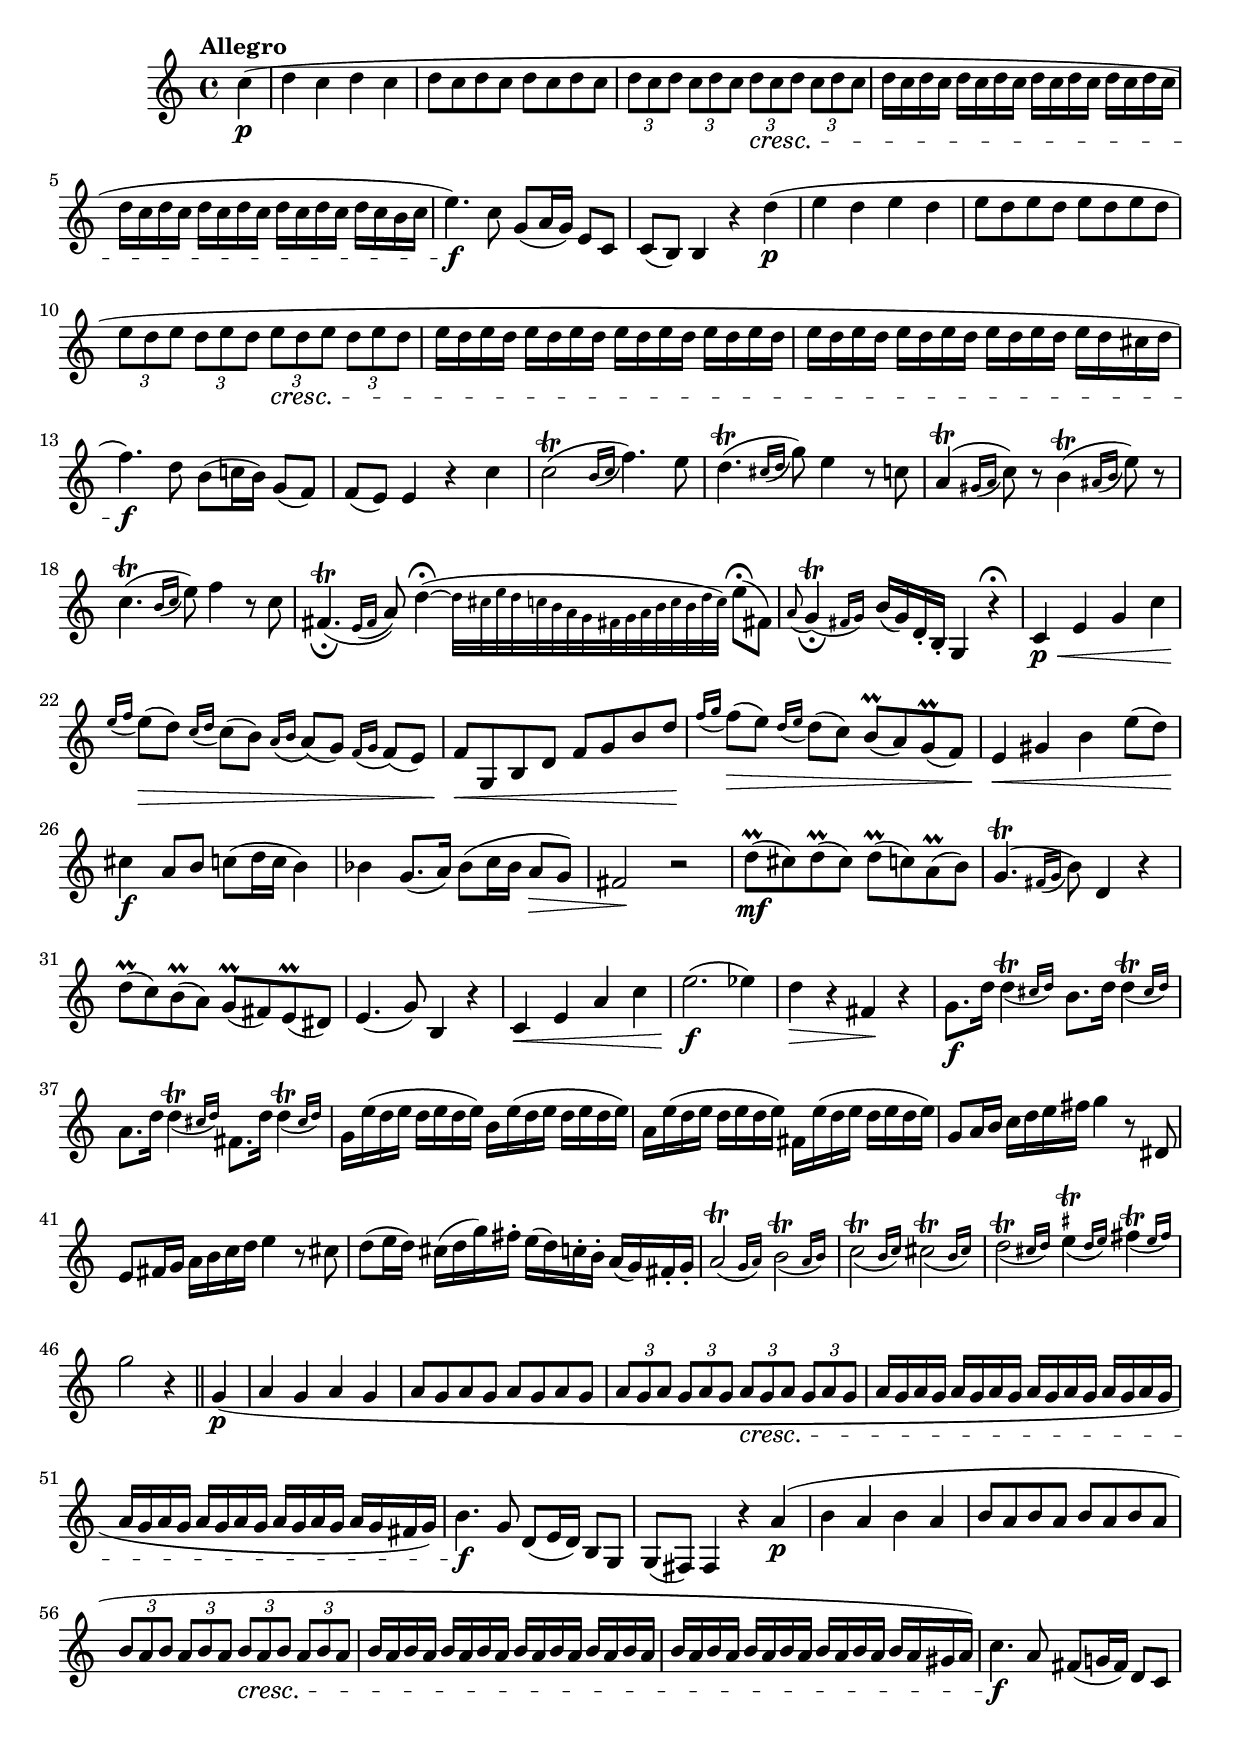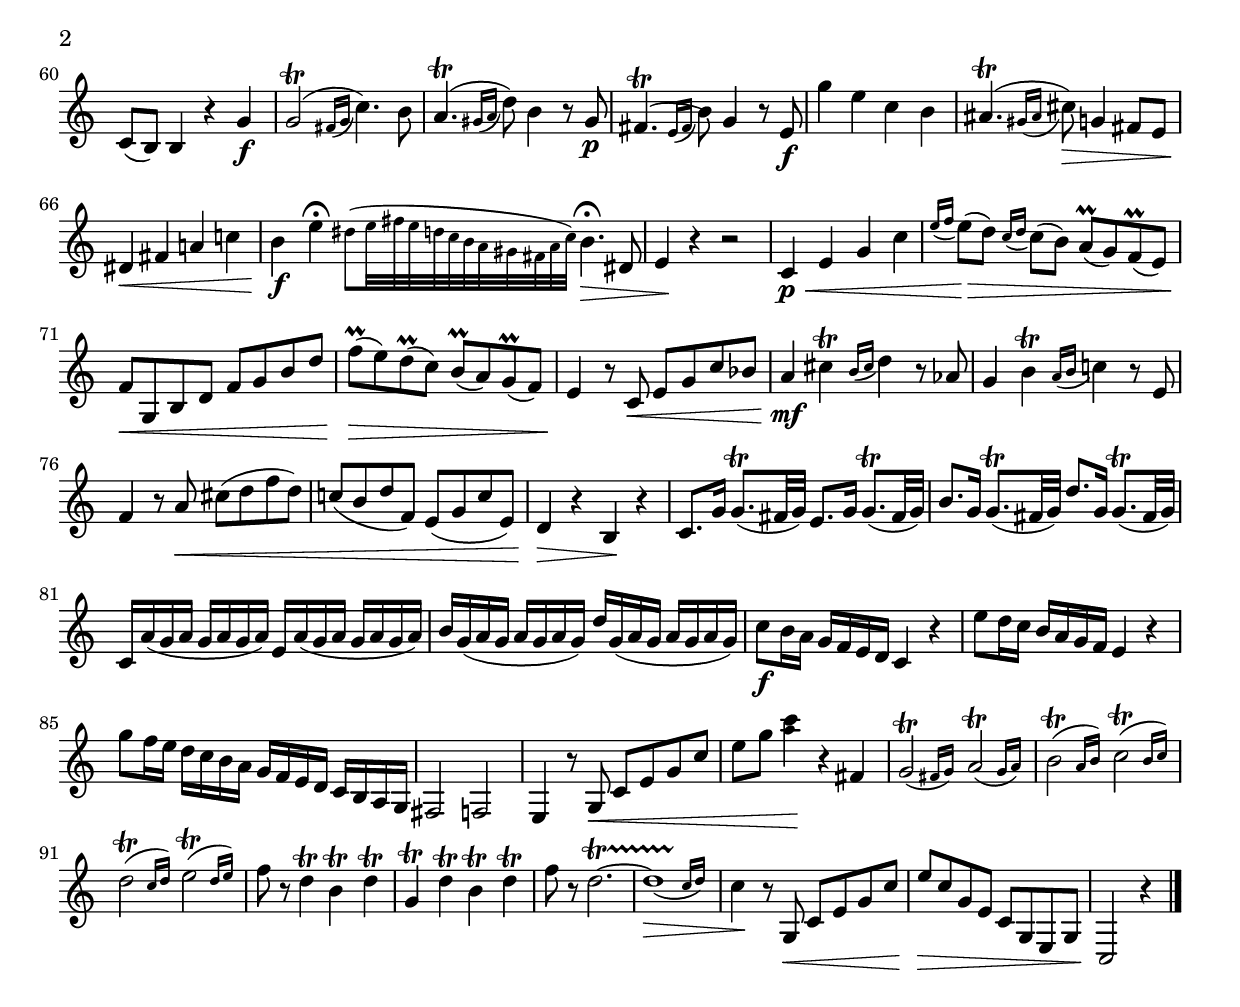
\version "2.22.0"

\include "settings.ily"

\relative {
  \language "english"

  \transposition f

  \tempo "Allegro"
  \time 4/4

  \partial 4 c''4( \p |
  d4 c d c |
  \repeat unfold 4 { d8 c } |
  \tuplet 3/2 4 { d8 c d c d c d \cresc c d c d c } |
  \repeat unfold 8 { d16 c } |
  \repeat unfold 7 { d16 c } b c |
  e4.) \f c8 g( a16 g) e8 c |
  c8( b) b4 r d'4( \p |
  e4 d e d |
  \repeat unfold 4 { e8 d } |
  \tuplet 3/2 4 { e8 d e d e d e \cresc d e d e d } |
  \repeat unfold 8 { e16 d } |
  \repeat unfold 7 { e16 d } c-sharp d |
  f4.) \f d8 b( c-natural!16 b) g8( f) |
  f8( e) e4 r c' |
  c2\trill( \appoggiatura { b16 c } f4.) e8 |
  d4.\trill( \appoggiatura { c-sharp16 d } g8) e4 r8 c |
  a4\trill( \appoggiatura { g-sharp16 a } c8) r8 b4\trill( \appoggiatura { a-sharp16 b } e8) r8 |
  c4.\trill( \appoggiatura { b16 c } e8) f4 r8 c |

  \barNumberCheck #19
  \cadenzaOn
  \shape #'((0 . 0) (0 . -0.5) (0 . -1) (0 . -0.75)) Slur
  f-sharp,4.\trill_\fermata( \appoggiatura { e16 f-sharp } a8) d4\fermata~(
  \magnifyMusic \cadenza-magnification {
    d32[ c-sharp e d c b a g f-sharp! g a b c b d c])
  }
  e8\fermata[( f-sharp,!)]
  \cadenzaOff \bar "|"
  \set Score.currentBarNumber = #20

  \appoggiatura a8 \afterGrace g4\trill_\fermata( { f-sharp!16 g) } b16( g) d-. b-. g4 r\fermata |
  c4\p \< e g c |
  \appoggiatura { e16 f } e8( \> d) \appoggiatura { c16 d } c8( b) \appoggiatura { a16 b } a8( g) \appoggiatura { f16 g } f8( e) |
  f8 \< g, b d f g b d \! |
  \appoggiatura { f16 g } f8( \> e) \appoggiatura { d16 e } d8( c) b\prall( a) g\prall( f) |
  e4 \< g-sharp b e8( d) |
  c-sharp4 \f a8 b c( d16 c b4) |
  b-flat4 g8.( a16) b-flat8( c16 b-flat a8 \tweak to-barline ##f \> g) |
  f-sharp2 \! r |
  d'8\prall( \mf c-sharp) d8\prall( c-sharp) d8\prall( c) a\prall( b) |
  \shape #'((0 . 0) (0 . -0.5) (0 . -1) (0 . -0.75)) Slur
  g4.\trill( \appoggiatura { f-sharp16 g } b8) d,4 r |
  d'8\prall( c) b\prall( a) g\prall( f-sharp) e\prall( d-sharp) |
  e4.( g8) b,4 r |
  c4 \< e a c |
  e2.( \f e-flat4) |
  d4 \> r f-sharp, \! r |
  \slurDown
  g8. \f d'16 \afterGrace d4\trill( { c-sharp16 d) } b8. d16 \afterGrace d4\trill( { c-sharp16 d) } |
  a8. d16 \afterGrace d4\trill( { c-sharp16 d) } \once \stemDown f-sharp,8. d'16 \afterGrace d4\trill( { c-sharp16 d) } |
  \slurNeutral
  g,16 e'( d e d e d e) b e( d e d e d e) |
  a,16 e'( d e d e d e) f-sharp, e'( d e d e d e) |
  g,8 a16 b c d e f-sharp g4 r8 d-sharp, |
  e8 f-sharp16 g a b c d e4 r8 c-sharp |
  d8( e16 d) c-sharp( d g) f-sharp-. e( d) c-. b-. a( g) f-sharp-. g-. |
  \slurDown
  \afterGrace a2\trill( { g16 a) } \afterGrace b2\trill( { a16 b) } |
  \afterGrace c2\trill( { b16 c) } \afterGrace c-sharp2\trill( { b16 c-sharp) } |
  \afterGrace d2\trill( { c-sharp16 d) } \afterGrace e4\trill^\markup { \fontsize #-4 \sharp }( { d16 e) } \afterGrace f-sharp4\trill( { e16 f-sharp) } |
  \slurNeutral
  g2 r4 \bar "||" g,( \p |

  a4 g a g |
  \repeat unfold 4 { a8 g } |
  \tuplet 3/2 4 { a8 g a g a g a \cresc g a g a g } |
  \repeat unfold 8 { a16 g } |
  \repeat unfold 7 { a16 g } f-sharp g) |
  b4. \f g8 d( e16 d) b8 g |
  g8( f-sharp) f-sharp4 r a'( \p |
  b4 a b a |
  \repeat unfold 4 { b8 a } |
  \tuplet 3/2 4 { b8 a b a b a b \cresc a b a b a } |
  \repeat unfold 8 { b16 a } |
  \repeat unfold 7 { b16 a } g-sharp a) |
  c4. \f a8 f-sharp( g-natural!16 f-sharp) d8 c |
  c8( b) b4 r g' \f |
  g2\trill( \appoggiatura { f-sharp16 g } c4.) b8 |
  a4.\trill( \appoggiatura { g-sharp16 a } d8) b4 r8 g-sharp \p |
  \shape #'((0 . 0) (0 . -0.5) (0 . -1.25) (0 . -1)) Slur
  f-sharp4.\trill( \appoggiatura { e16 f-sharp } b8) g4 r8 e \f |
  g'4 e c b |
  a-sharp4.\trill( \appoggiatura { g-sharp16 a-sharp } c-sharp8) \> g4 f-sharp8 e |
  d-sharp4 \< f-sharp a-natural! c-natural! |

  \barNumberCheck #67
  \cadenzaOn
  b4 \f e\fermata
  \magnifyMusic \cadenza-magnification {
    d-sharp8([ e32 f-sharp e d c b a g-sharp f-sharp a c])
  }
  b4.\fermata \tweak to-barline ##f \> d-sharp,8
  \cadenzaOff \bar "|"
  \set Score.currentBarNumber = #68

  e4 \! r r2 |
  c4 \p \< e g c |
  \appoggiatura { e16 f } e8( \> d) \appoggiatura { c16 d } c8( b) a\prall( g) f\prall( e) |
  f8 \< g, b d f g b d |
  f\prall( \> e) d\prall( c) b\prall( a) g\prall( f) |
  e4 \! r8 c \< e g c b-flat |
  a4 \mf c-sharp\trill \appoggiatura { b16 c-sharp } d4 r8 a-flat |
  g4 b\trill \appoggiatura { a16 b } c-natural!4 r8 e, |
  f4 r8 a \< c-sharp( d f d) |
  c-natural!8( b d f,) e( g c e,) |
  d4 \> r b \! r |
  c8. g'16 g8.\trill( f-sharp32 g) e8. g16 g8.\trill( f-sharp32 g) |
  b8. g16 g8.\trill( f-sharp32 g) \once \stemUp d'8. g,16 g8.\trill( f-sharp32 g) |
  c,16 a'( g a g a g a) e a( g a g a g a) |
  b16 g( a g a g a g) d' g,( a g a g a g) |
  c8 \f b16 a g f e d c4 r |
  e'8 d16 c b a g f e4 r |
  g'8 f16 e d c b a g f e d c b a g |
  f-sharp2 f |
  e4 r8 g \< c e g c |
  e g <c \tweak font-size #-2 a>4 \! r f-sharp,, |
  \afterGrace g2\trill( { f-sharp16 g) } \afterGrace a2\trill( { g16 a) } |
  \afterGrace b2\trill( { a16 b) } \afterGrace c2\trill( { b16 c) } |
  \afterGrace d2\trill( { c16 d) } \afterGrace e2\trill( { d16 e) } |
  f8 r d4\trill b\trill d\trill |
  g,4\trill d'\trill b\trill d\trill |
  f8 r d2.~\startTrillSpan |
  \once \slurDown \afterGrace { d1( \tweak to-barline ##f \> } { c16\stopTrillSpan d) } |
  c4 \! r8 g, \< c e g c |
  e8 \> c g e c g e g |
  \partial 2. { c,2 \! r4 } | \bar "|."
}
